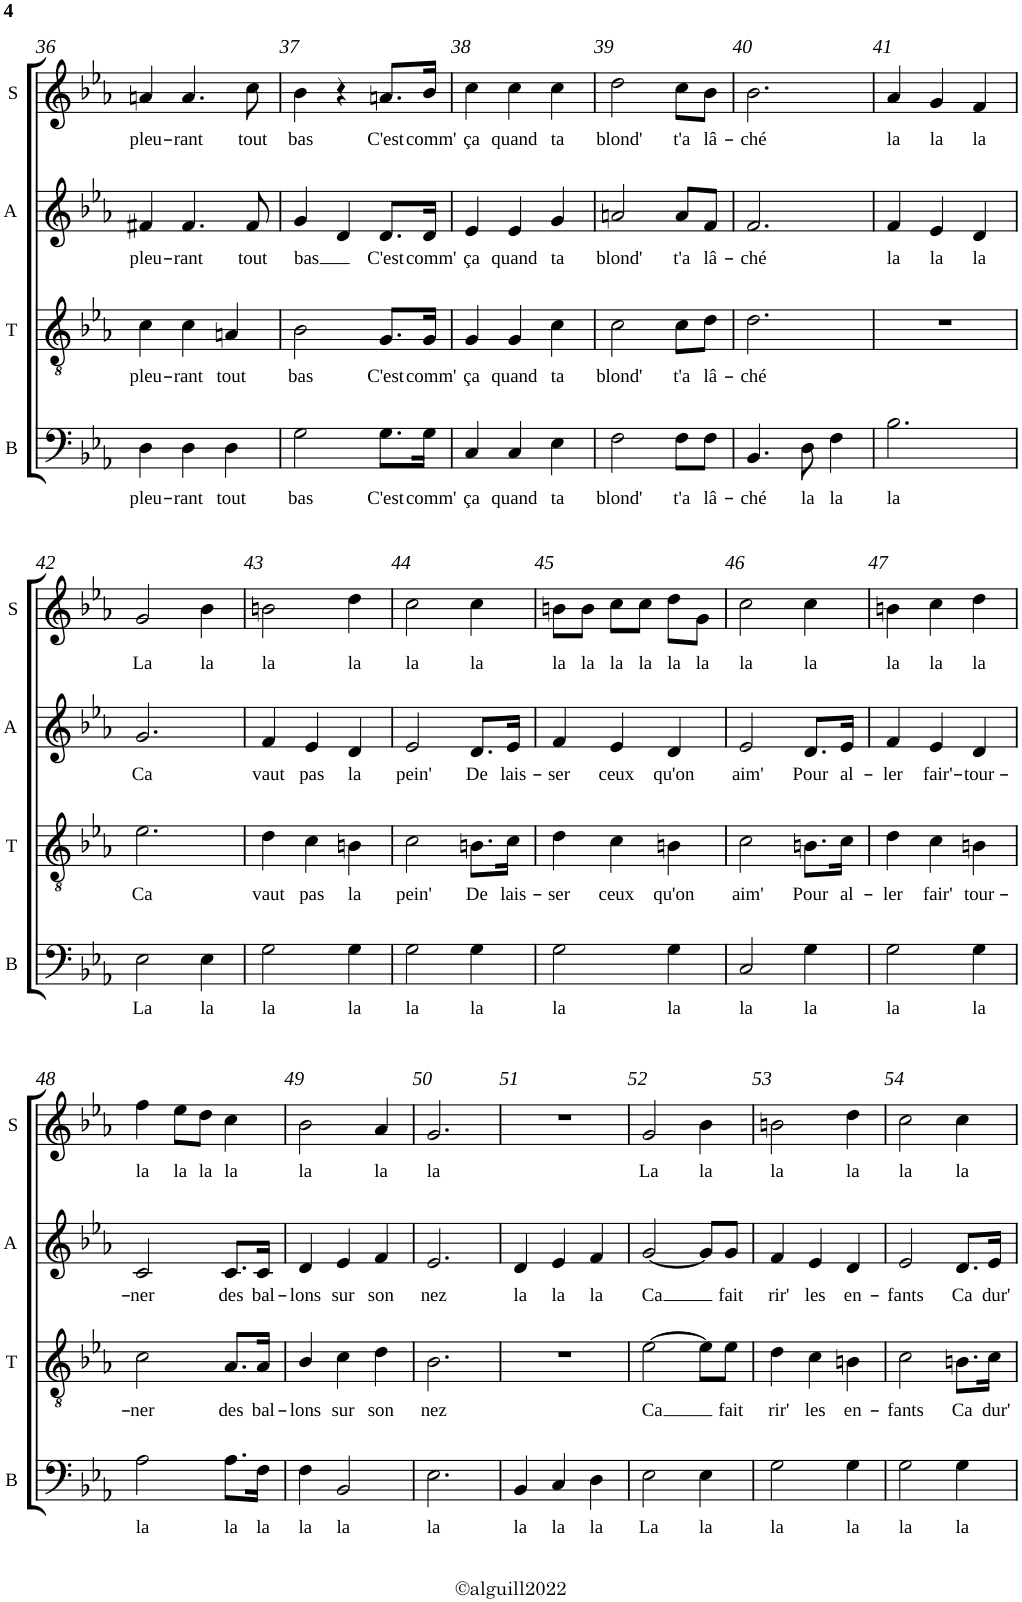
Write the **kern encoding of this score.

**kern	**text	**kern	**text	**kern	**text	**kern	**text
*part4	*part4	*part3	*part3	*part2	*part2	*part1	*part1
*staff4	*staff4	*staff3	*staff3	*staff2	*staff2	*staff1	*staff1
*I"Basse	*	*I"Ténor	*	*I"Alto	*	*I"Soprano	*
*I'B	*	*I'T	*	*I'A	*	*I'S	*
!!LO:PB:g=z
*clefF4	*	*clefGv2	*	*clefG2	*	*clefG2	*
*k[b-e-a-]	*	*k[b-e-a-]	*	*k[b-e-a-]	*	*k[b-e-a-]	*
*E-:	*	*E-:	*	*E-:	*	*E-:	*
*M3/4	*	*M3/4	*	*M3/4	*	*M3/4	*
=36	=36	=36	=36	=36	=36	=36	=36
!	!LO:LY:b	!	!LO:LY:b	!	!LO:LY:b	!	!LO:LY:b
4D\	pleu-	4c\	pleu-	4f#X/	pleu-	4an/	pleu-
!	!LO:LY:b	!	!LO:LY:b	!	!LO:LY:b	!	!LO:LY:b
4D\	-rant	4c\	-rant	4.f#/	-rant	4.a/	-rant
!	!LO:LY:b	!	!LO:LY:b	!	!	!	!
4D\	tout	4An/	tout	.	.	.	.
!	!	!	!	!	!LO:LY:b	!	!LO:LY:b
.	.	.	.	8f#/	tout	8cc\	tout
=37	=37	=37	=37	=37	=37	=37	=37
!	!LO:LY:b	!	!LO:LY:b	!	!LO:LY:b	!	!LO:LY:b
2G\	bas	2B-\	bas	4g/	bas	4b-\	bas
.	.	.	.	4d/	.	4r	.
!	!LO:LY:b	!	!LO:LY:b	!	!LO:LY:b	!	!LO:LY:b
8.G\L	C'est	8.G/L	C'est	8.d/L	C'est	8.an/L	C'est
!	!LO:LY:b	!	!LO:LY:b	!	!LO:LY:b	!	!LO:LY:b
16G\Jk	comm'	16G/Jk	comm'	16d/Jk	comm'	16b-/Jk	comm'
=38	=38	=38	=38	=38	=38	=38	=38
!	!LO:LY:b	!	!LO:LY:b	!	!LO:LY:b	!	!LO:LY:b
4C/	ça	4G/	ça	4e-/	ça	4cc\	ça
!	!LO:LY:b	!	!LO:LY:b	!	!LO:LY:b	!	!LO:LY:b
4C/	quand	4G/	quand	4e-/	quand	4cc\	quand
!	!LO:LY:b	!	!LO:LY:b	!	!LO:LY:b	!	!LO:LY:b
4E-\	ta	4c\	ta	4g/	ta	4cc\	ta
=39	=39	=39	=39	=39	=39	=39	=39
!	!LO:LY:b	!	!LO:LY:b	!	!LO:LY:b	!	!LO:LY:b
2F\	blond'	2c\	blond'	2an/	blond'	2dd\	blond'
!	!LO:LY:b	!	!LO:LY:b	!	!LO:LY:b	!	!LO:LY:b
8F\L	t'a	8c\L	t'a	8a/L	t'a	8cc\L	t'a
!	!LO:LY:b	!	!LO:LY:b	!	!LO:LY:b	!	!LO:LY:b
8F\J	lâ-	8d\J	lâ-	8f/J	lâ-	8b-\J	lâ-
=40	=40	=40	=40	=40	=40	=40	=40
!	!LO:LY:b	!	!LO:LY:b	!	!LO:LY:b	!	!LO:LY:b
4.BB-/	-ché	2.d\	-ché	2.f/	-ché	2.b-\	-ché
!	!LO:LY:b	!	!	!	!	!	!
8D\	la	.	.	.	.	.	.
!	!LO:LY:b	!	!	!	!	!	!
4F\	la	.	.	.	.	.	.
=41	=41	=41	=41	=41	=41	=41	=41
!	!LO:LY:b	!	!	!	!LO:LY:b	!	!LO:LY:b
2.B-\	la	2.r	.	4f/	la	4a-/	la
!	!	!	!	!	!LO:LY:b	!	!LO:LY:b
.	.	.	.	4e-/	la	4g/	la
!	!	!	!	!	!LO:LY:b	!	!LO:LY:b
.	.	.	.	4d/	la	4f/	la
!!LO:LB:g=z
=42	=42	=42	=42	=42	=42	=42	=42
!	!LO:LY:b	!	!LO:LY:b	!	!LO:LY:b	!	!LO:LY:b
2E-\	La	2.e-\	Ca	2.g/	Ca	2g/	La
!	!LO:LY:b	!	!	!	!	!	!LO:LY:b
4E-\	la	.	.	.	.	4b-\	la
=43	=43	=43	=43	=43	=43	=43	=43
!	!LO:LY:b	!	!LO:LY:b	!	!LO:LY:b	!	!LO:LY:b
2G\	la	4d\	vaut	4f/	vaut	2bn\	la
!	!	!	!LO:LY:b	!	!LO:LY:b	!	!
.	.	4c\	pas	4e-/	pas	.	.
!	!LO:LY:b	!	!LO:LY:b	!	!LO:LY:b	!	!LO:LY:b
4G\	la	4Bn\	la	4d/	la	4dd\	la
=44	=44	=44	=44	=44	=44	=44	=44
!	!LO:LY:b	!	!LO:LY:b	!	!LO:LY:b	!	!LO:LY:b
2G\	la	2c\	pein'	2e-/	pein'	2cc\	la
!	!LO:LY:b	!	!LO:LY:b	!	!LO:LY:b	!	!LO:LY:b
4G\	la	8.Bn\L	De	8.d/L	De	4cc\	la
!	!	!	!LO:LY:b	!	!LO:LY:b	!	!
.	.	16c\Jk	lais-	16e-/Jk	lais-	.	.
=45	=45	=45	=45	=45	=45	=45	=45
!	!LO:LY:b	!	!LO:LY:b	!	!LO:LY:b	!	!LO:LY:b
2G\	la	4d\	-ser	4f/	-ser	8bn\L	la
!	!	!	!	!	!	!	!LO:LY:b
.	.	.	.	.	.	8b\J	la
!	!	!	!LO:LY:b	!	!LO:LY:b	!	!LO:LY:b
.	.	4c\	ceux	4e-/	ceux	8cc\L	la
!	!	!	!	!	!	!	!LO:LY:b
.	.	.	.	.	.	8cc\J	la
!	!LO:LY:b	!	!LO:LY:b	!	!LO:LY:b	!	!LO:LY:b
4G\	la	4Bn\	qu'on	4d/	qu'on	8dd\L	la
!	!	!	!	!	!	!	!LO:LY:b
.	.	.	.	.	.	8g\J	la
=46	=46	=46	=46	=46	=46	=46	=46
!	!LO:LY:b	!	!LO:LY:b	!	!LO:LY:b	!	!LO:LY:b
2C/	la	2c\	aim'	2e-/	aim'	2cc\	la
!	!LO:LY:b	!	!LO:LY:b	!	!LO:LY:b	!	!LO:LY:b
4G\	la	8.Bn\L	Pour	8.d/L	Pour	4cc\	la
!	!	!	!LO:LY:b	!	!LO:LY:b	!	!
.	.	16c\Jk	al-	16e-/Jk	al-	.	.
=47	=47	=47	=47	=47	=47	=47	=47
!	!LO:LY:b	!	!LO:LY:b	!	!LO:LY:b	!	!LO:LY:b
2G\	la	4d\	-ler	4f/	-ler	4bn\	la
!	!	!	!LO:LY:b	!	!LO:LY:b	!	!LO:LY:b
.	.	4c\	fair'	4e-/	fair'-	4cc\	la
!	!LO:LY:b	!	!LO:LY:b	!	!LO:LY:b	!	!LO:LY:b
4G\	la	4Bn\	tour-	4d/	-tour-	4dd\	la
!!LO:LB:g=z
=48	=48	=48	=48	=48	=48	=48	=48
!	!LO:LY:b	!	!LO:LY:b	!	!LO:LY:b	!	!LO:LY:b
2A-\	la	2c\	-ner	2c/	-ner	4ff\	la
!	!	!	!	!	!	!	!LO:LY:b
.	.	.	.	.	.	8ee-\L	la
!	!	!	!	!	!	!	!LO:LY:b
.	.	.	.	.	.	8dd\J	la
!	!LO:LY:b	!	!LO:LY:b	!	!LO:LY:b	!	!LO:LY:b
8.A-\L	la	8.A-/L	des	8.c/L	des	4cc\	la
!	!LO:LY:b	!	!LO:LY:b	!	!LO:LY:b	!	!
16F\Jk	la	16A-/Jk	bal-	16c/Jk	bal-	.	.
=49	=49	=49	=49	=49	=49	=49	=49
!	!LO:LY:b	!	!LO:LY:b	!	!LO:LY:b	!	!LO:LY:b
4F\	la	4B-/	-lons	4d/	-lons	2b-\	la
!	!LO:LY:b	!	!LO:LY:b	!	!LO:LY:b	!	!
2BB-/	la	4c\	sur	4e-/	sur	.	.
!	!	!	!LO:LY:b	!	!LO:LY:b	!	!LO:LY:b
.	.	4d\	son	4f/	son	4a-/	la
=50	=50	=50	=50	=50	=50	=50	=50
!	!LO:LY:b	!	!LO:LY:b	!	!LO:LY:b	!	!LO:LY:b
2.E-\	la	2.B-\	nez	2.e-/	nez	2.g/	la
=51	=51	=51	=51	=51	=51	=51	=51
!	!LO:LY:b	!	!	!	!LO:LY:b	!	!
4BB-/	la	2.r	.	4d/	la	2.r	.
!	!LO:LY:b	!	!	!	!LO:LY:b	!	!
4C/	la	.	.	4e-/	la	.	.
!	!LO:LY:b	!	!	!	!LO:LY:b	!	!
4D\	la	.	.	4f/	la	.	.
=52	=52	=52	=52	=52	=52	=52	=52
!	!LO:LY:b	!	!LO:LY:b	!	!LO:LY:b	!	!LO:LY:b
2E-\	La	[2e-\	Ca	[2g/	Ca	2g/	La
!	!LO:LY:b	!	!	!	!	!	!LO:LY:b
4E-\	la	8e-\L]	.	8g/L]	.	4b-\	la
!	!	!	!LO:LY:b	!	!LO:LY:b	!	!
.	.	8e-\J	fait	8g/J	fait	.	.
=53	=53	=53	=53	=53	=53	=53	=53
!	!LO:LY:b	!	!LO:LY:b	!	!LO:LY:b	!	!LO:LY:b
2G\	la	4d\	rir'	4f/	rir'	2bn\	la
!	!	!	!LO:LY:b	!	!LO:LY:b	!	!
.	.	4c\	les	4e-/	les	.	.
!	!LO:LY:b	!	!LO:LY:b	!	!LO:LY:b	!	!LO:LY:b
4G\	la	4Bn\	en-	4d/	en-	4dd\	la
=54	=54	=54	=54	=54	=54	=54	=54
!	!LO:LY:b	!	!LO:LY:b	!	!LO:LY:b	!	!LO:LY:b
2G\	la	2c\	-fants	2e-/	-fants	2cc\	la
!	!LO:LY:b	!	!LO:LY:b	!	!LO:LY:b	!	!LO:LY:b
4G\	la	8.Bn\L	Ca	8.d/L	Ca	4cc\	la
!	!	!	!LO:LY:b	!	!LO:LY:b	!	!
.	.	16c\Jk	dur'	16e-/Jk	dur'	.	.
=	=	=	=	=	=	=	=
*-	*-	*-	*-	*-	*-	*-	*-
